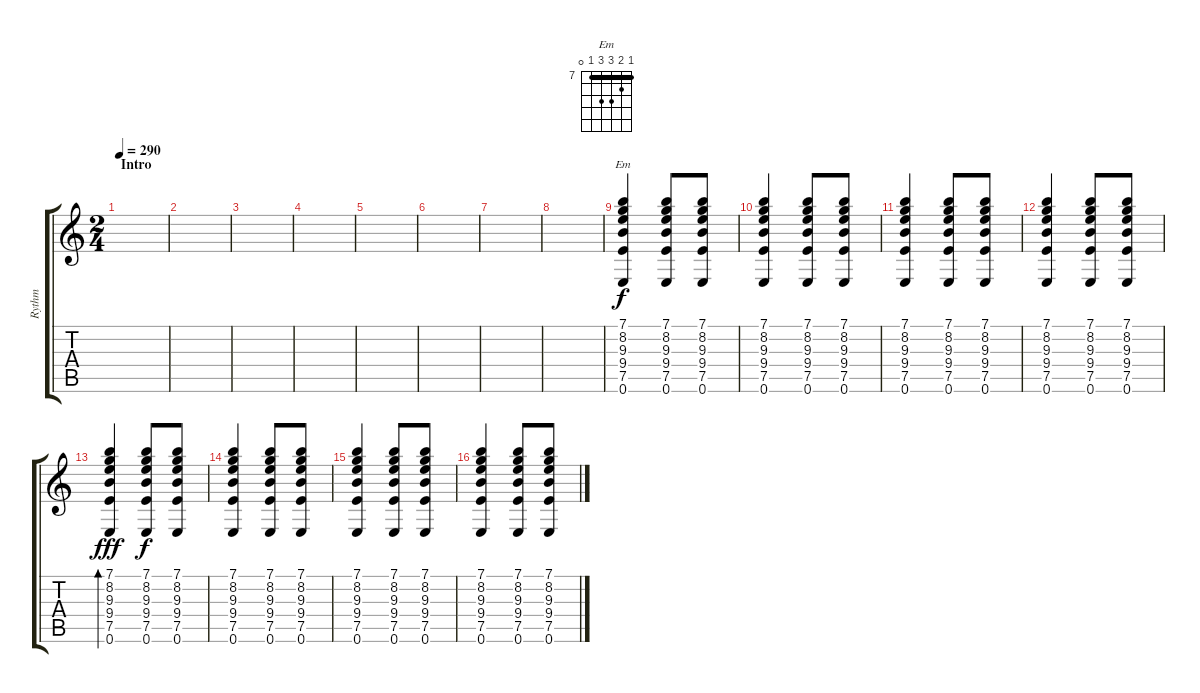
\track ("Rythm" "Rythm") {instrument acousticguitarsteel}
\staff {score tabs}
\tuning (E4 B3 G3 D3 A2 E2) {hide}
\chord ("Em" 7 8 9 9 7 0) {firstfret 7 barre 7}
\ts (2 4)
\section ("" "Intro")
\tempo 290
\clef g2
\ks c
|
|
|
|
|
|
|
|
(7.1 8.2 9.3 9.4 7.5 0.6).4{ch "Em"} (7.1 8.2 9.3 9.4 7.5 0.6).8 (7.1 8.2 9.3 9.4 7.5 0.6).8 |
(7.1 8.2 9.3 9.4 7.5 0.6).4 (7.1 8.2 9.3 9.4 7.5 0.6).8 (7.1 8.2 9.3 9.4 7.5 0.6).8 |
(7.1 8.2 9.3 9.4 7.5 0.6).4 (7.1 8.2 9.3 9.4 7.5 0.6).8 (7.1 8.2 9.3 9.4 7.5 0.6).8 |
(7.1 8.2 9.3 9.4 7.5 0.6).4 (7.1 8.2 9.3 9.4 7.5 0.6).8 (7.1 8.2 9.3 9.4 7.5 0.6).8 |
(7.1 8.2 9.3 9.4 7.5 0.6).4{bd 480 dy fff} (7.1 8.2 9.3 9.4 7.5 0.6).8{dy f} (7.1 8.2 9.3 9.4 7.5 0.6).8 |
(7.1 8.2 9.3 9.4 7.5 0.6).4 (7.1 8.2 9.3 9.4 7.5 0.6).8 (7.1 8.2 9.3 9.4 7.5 0.6).8 |
(7.1 8.2 9.3 9.4 7.5 0.6).4 (7.1 8.2 9.3 9.4 7.5 0.6).8 (7.1 8.2 9.3 9.4 7.5 0.6).8 |
(7.1 8.2 9.3 9.4 7.5 0.6).4 (7.1 8.2 9.3 9.4 7.5 0.6).8 (7.1 8.2 9.3 9.4 7.5 0.6).8
